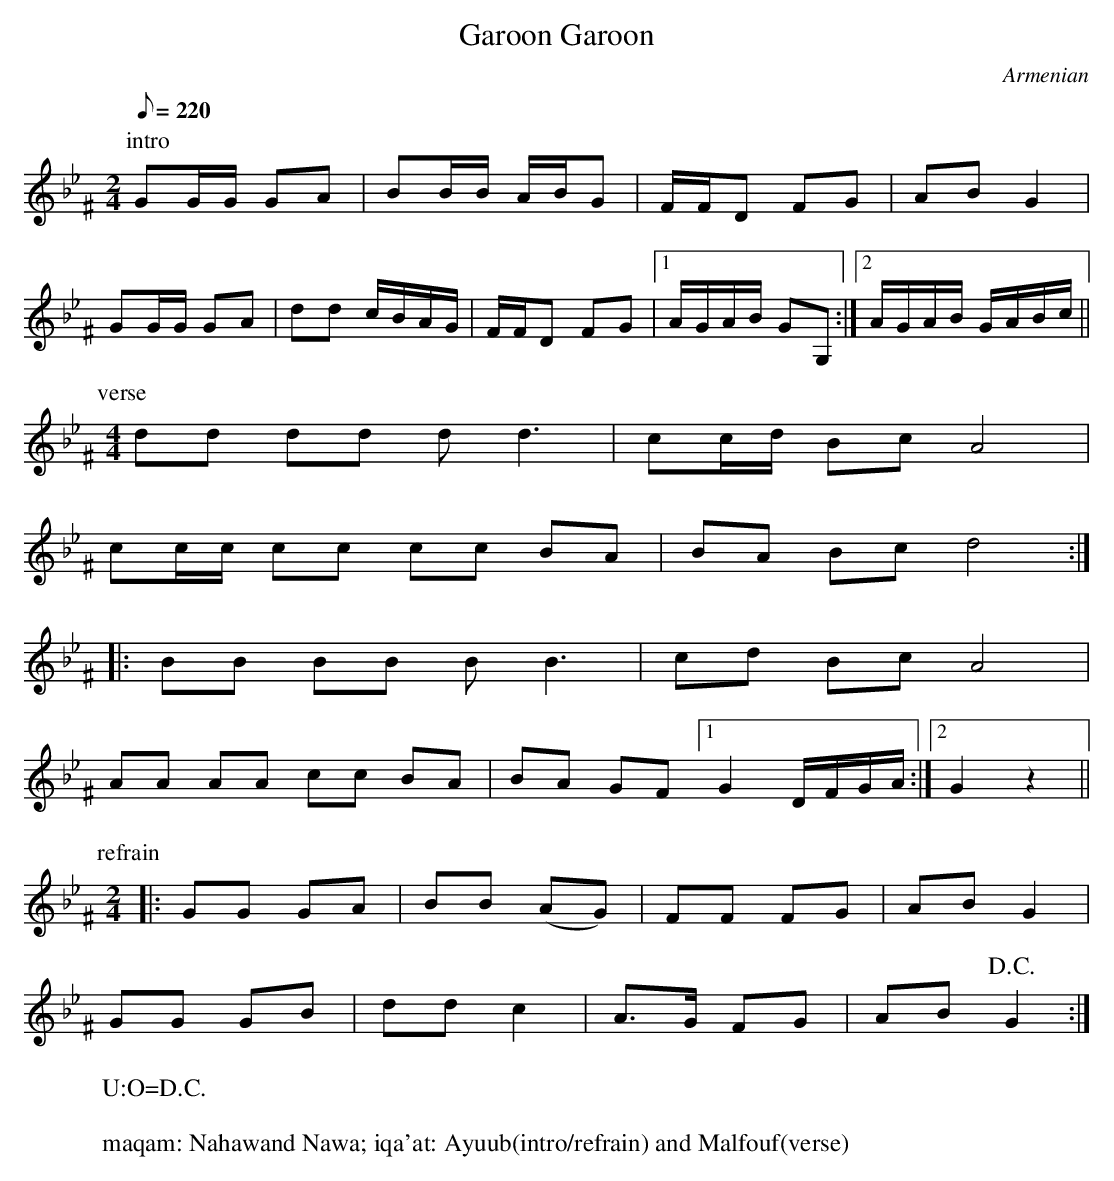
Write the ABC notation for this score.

X:1
T:Garoon Garoon
O:Armenian
M:2/4
L:1/8
Q:220
W:U:O=D.C.
K:Gm ^F
P:intro
GG/G/ GA|BB/B/ A/B/G|F/F/D FG|ABG2|
GG/G/ GA|dd c/B/A/G/|F/F/D FG|[1A/G/A/B/ GG,:|[2A/G/A/B/ G/A/B/c/||
P:verse
M:4/4
dd dd dd3|cc/d/ Bc A4|
cc/c/ cc cc BA|BA Bc d4:|
|:BB BB BB3|cd Bc A4|
AA AA cc BA|BA GF [1G2D/F/G/A/:|[2G2z2||
P:refrain
M:2/4
|:GG GA|BB (AG)|FF FG|ABG2|
GG GB|ddc2|A3/G/ FG|AB!D.C.!G2:|
W:
W: maqam: Nahawand Nawa; iqa'at: Ayuub(intro/refrain) and Malfouf(verse)
